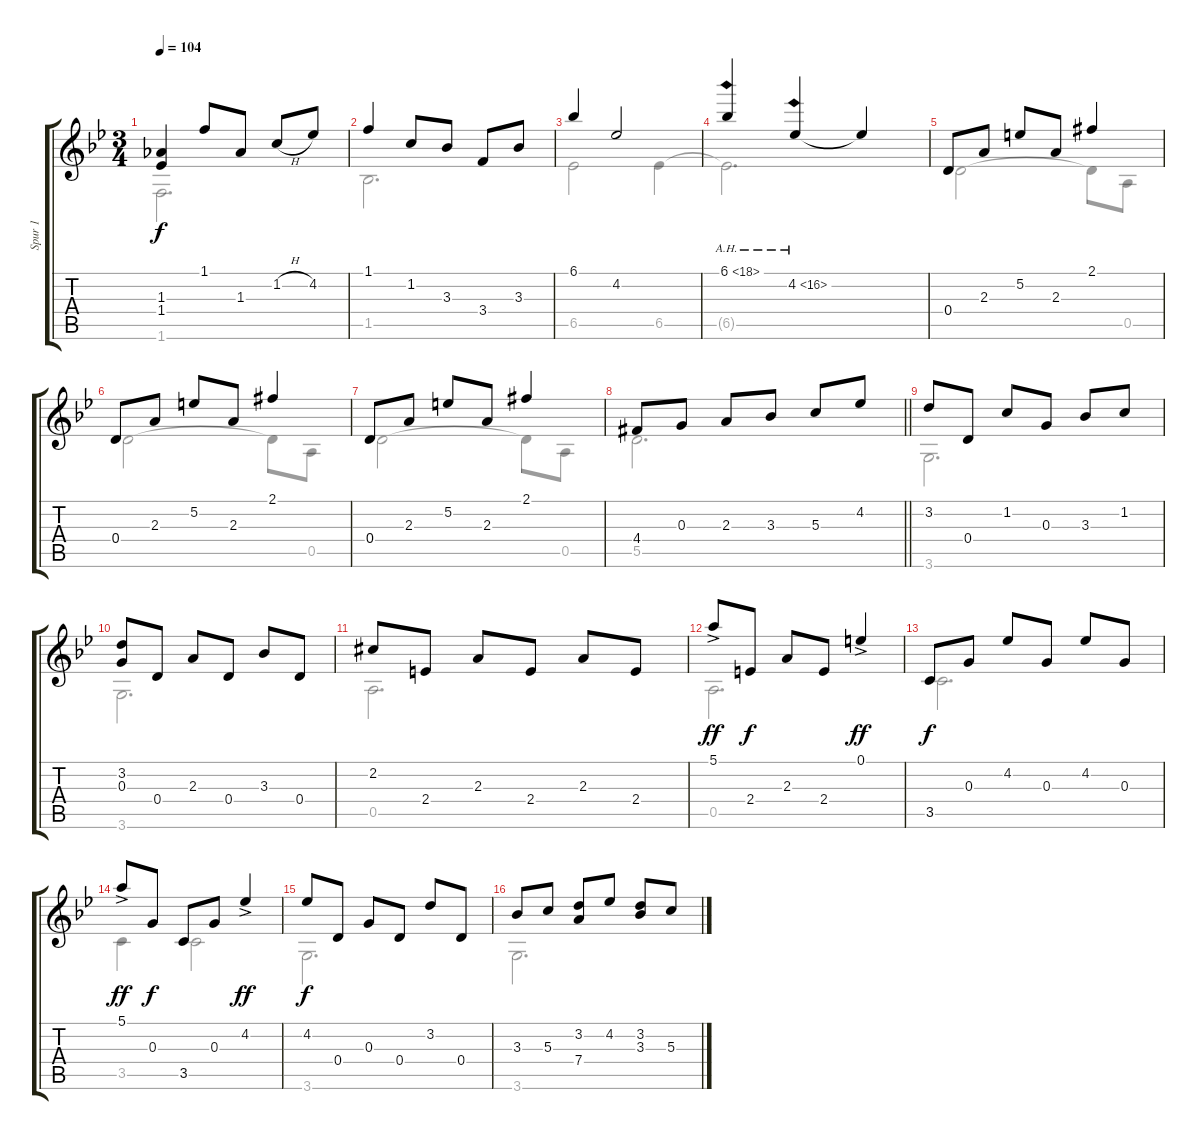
\track ("Spur 1" "Spur 1") {instrument acousticguitarsteel}
\staff {score tabs}
\tuning (E4 B3 G3 D3 A2 E2) {hide}
\voice
\ts (3 4)
\tempo 104
\clef g2
\ks gminor
(1.3 1.4).4{dy f} 1.1.8 1.3.8 1.2{h}.8 4.2.8 |
1.1.4 1.2.8 3.3.8 3.4.8 3.3.8 |
6.1.4 4.2.2 |
6.1{ah 12}.4 4.2{ah 12}.4 4.2{t}.4 |
0.4.8 2.3.8 5.2.8 2.3.8 2.1{acc #}.4 |
0.4.8 2.3.8 5.2.8 2.3.8 2.1{acc #}.4 |
0.4.8 2.3.8 5.2.8 2.3.8 2.1{acc #}.4 |
\barLineRight lightlight
4.4{acc #}.8 0.3.8 2.3.8 3.3.8 5.3.8 4.2.8 |
3.2.8 0.4.8 1.2.8 0.3.8 3.3.8 1.2.8 |
(3.2 0.3).8 0.4.8 2.3.8 0.4.8 3.3.8 0.4.8 |
2.2{acc #}.8 2.4.8 2.3.8 2.4.8 2.3.8 2.4.8 |
5.1{ac}.8{dy ff} 2.4.8{dy f} 2.3.8 2.4.8 0.1{ac}.4{dy ff} |
3.5.8{dy f} 0.3.8 4.2.8 0.3.8 4.2.8 0.3.8 |
5.1{ac}.8{dy ff} 0.3.8{dy f} 3.5.8 0.3.8 4.2{ac}.4{dy ff} |
4.2.8{dy f} 0.4.8 0.3.8 0.4.8 3.2.8 0.4.8 |
3.3.8 5.3.8 (3.2 7.4).8 4.2.8 (3.2 3.3).8 5.3.8
\voice
\clef g2
\ottava regular
\simile none
\ks gminor
1.6.2{d dy f} |
1.5.2{d} |
6.5.2 6.5.4 |
6.5{t}.2{d} |
0.4.2 0.4{t}.8 0.5.8 |
0.4.2 0.4{t}.8 0.5.8 |
0.4.2 0.4{t}.8 0.5.8 |
\barLineRight lightlight
5.5.2{d} |
3.6.2{d} |
3.6.2{d} |
0.5.2{d} |
0.5.2{d} |
3.5.2{d} |
3.5.4 3.5.2 |
3.6.2{d} |
3.6.2{d}
